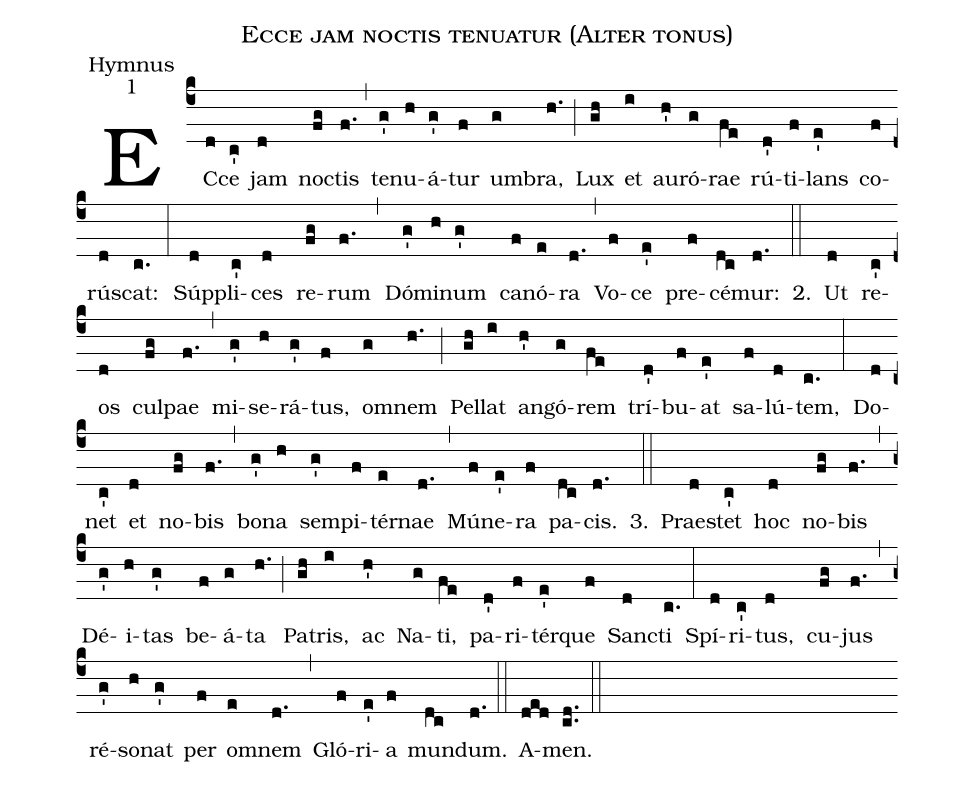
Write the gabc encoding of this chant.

name:Ecce jam noctis tenuatur (Alter tonus);
office-part:Hymnus;
mode:1;
%%
(c4) EC(d)ce(c') jam(d) no(fg)ctis(f.) (,) te(g')nu(h)á(g')tur(f) um(g)bra,(h.) (;) Lux(gh) et(i) au(h')ró(g)rae(fe) rú(d')ti(f)lans(e') co(f)rú(d)scat:(c.) (:) Súp(d)pli(c')ces(d) re(fg)rum(f.) (,) Dó(g')mi(h)num(g') ca(f)nó(e)ra(d.) (,) Vo(f)ce(e') pre(f)cé(dc)mur:(d.) 2.(::) Ut(d) re(c')os(d) cul(fg)pae(f.) (,) mi(g')se(h)rá(g')tus,(f) o(g)mnem(h.) (;) Pel(gh)lat(i) an(h')gó(g)rem(fe) trí(d')bu(f)at(e') sa(f)lú(d)tem,(c.) (:) Do(d)net(c') et(d) no(fg)bis(f.) (,) bo(g')na(h) sem(g')pi(f)tér(e)nae(d.) (,) Mú(f)ne(e')ra(f) pa(dc)cis.(d.) 3.(::) Prae(d)stet(c') hoc(d) no(fg)bis(f.) (,) Dé(g')i(h)tas(g') be(f)á(g)ta(h.) (;) Pa(gh)tris,(i) ac(h') Na(g)ti,(fe) pa(d')ri(f)tér(e')que(f) San(d)cti(c.) (:) Spí(d)ri(c')tus,(d) cu(fg)jus(f.) (,) ré(g')so(h)nat(g') per(f) o(e)mnem(d.) (,) Gló(f)ri(e')a(f) mun(dc)dum.(d.) (::) A(ded)men.(cd..) (::)
